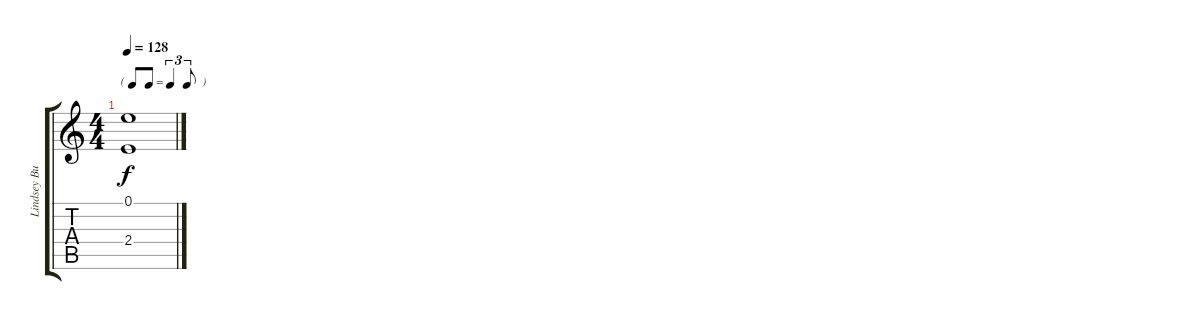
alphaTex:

\track ("Lindsey Buckingham - Rhythm Guitar" "Lindsey Bu") {instrument overdrivenguitar}
\staff {score tabs}
\tuning (E4 B3 G3 D3 A2 E2) {hide}
\ts (4 4)
\tf triplet8th
\tempo 128
\clef g2
\ks c
(0.1 2.4).1{dy f}
